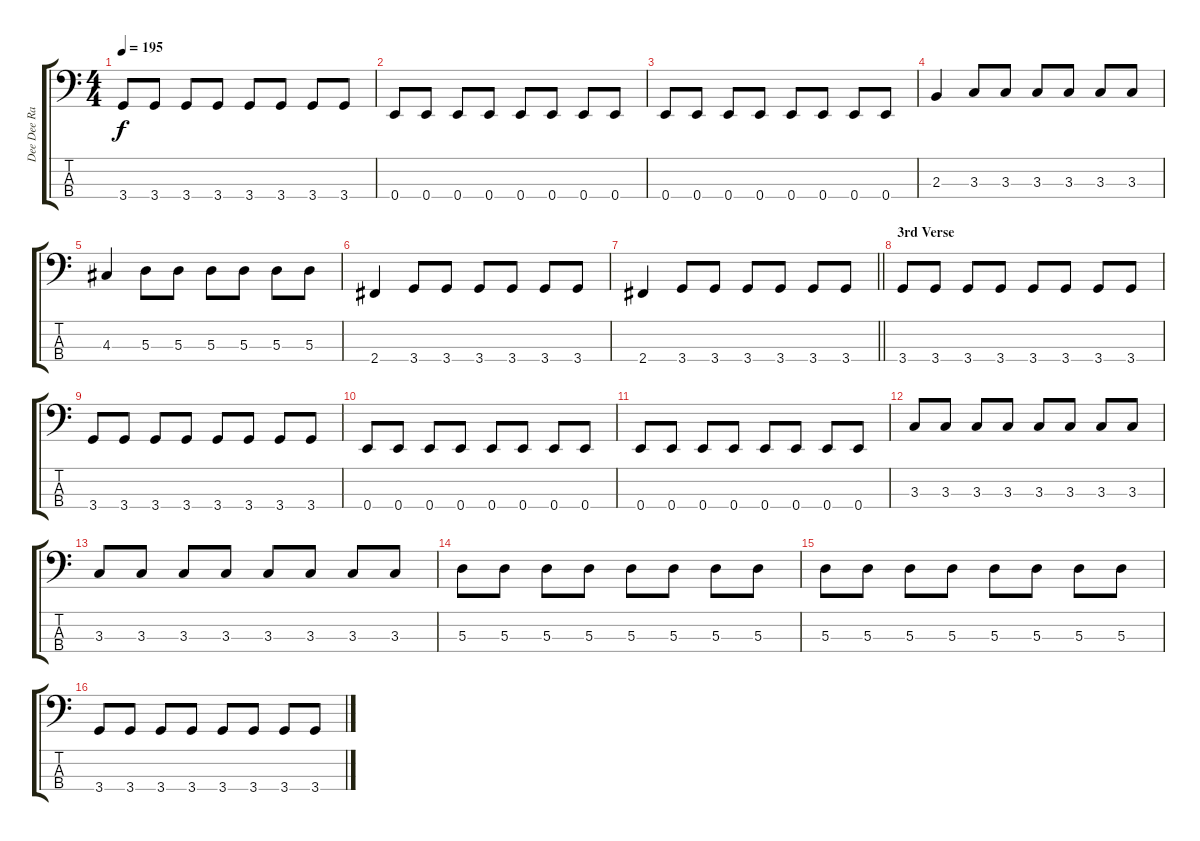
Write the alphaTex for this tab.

\track ("Dee Dee Ramone" "Dee Dee Ra") {instrument electricbasspick}
\staff {score tabs}
\tuning (G2 D2 A1 E1) {hide}
\ts (4 4)
\tempo 195
\clef f4
\ks c
3.4.8{dy f} 3.4.8 3.4.8 3.4.8 3.4.8 3.4.8 3.4.8 3.4.8 |
0.4.8 0.4.8 0.4.8 0.4.8 0.4.8 0.4.8 0.4.8 0.4.8 |
0.4.8 0.4.8 0.4.8 0.4.8 0.4.8 0.4.8 0.4.8 0.4.8 |
2.3.4 3.3.8 3.3.8 3.3.8 3.3.8 3.3.8 3.3.8 |
4.3.4 5.3.8 5.3.8 5.3.8 5.3.8 5.3.8 5.3.8 |
2.4.4 3.4.8 3.4.8 3.4.8 3.4.8 3.4.8 3.4.8 |
\barLineRight lightlight
2.4.4 3.4.8 3.4.8 3.4.8 3.4.8 3.4.8 3.4.8 |
\section ("" "3rd Verse")
3.4.8 3.4.8 3.4.8 3.4.8 3.4.8 3.4.8 3.4.8 3.4.8 |
3.4.8 3.4.8 3.4.8 3.4.8 3.4.8 3.4.8 3.4.8 3.4.8 |
0.4.8 0.4.8 0.4.8 0.4.8 0.4.8 0.4.8 0.4.8 0.4.8 |
0.4.8 0.4.8 0.4.8 0.4.8 0.4.8 0.4.8 0.4.8 0.4.8 |
3.3.8 3.3.8 3.3.8 3.3.8 3.3.8 3.3.8 3.3.8 3.3.8 |
3.3.8 3.3.8 3.3.8 3.3.8 3.3.8 3.3.8 3.3.8 3.3.8 |
5.3.8 5.3.8 5.3.8 5.3.8 5.3.8 5.3.8 5.3.8 5.3.8 |
5.3.8 5.3.8 5.3.8 5.3.8 5.3.8 5.3.8 5.3.8 5.3.8 |
3.4.8 3.4.8 3.4.8 3.4.8 3.4.8 3.4.8 3.4.8 3.4.8
